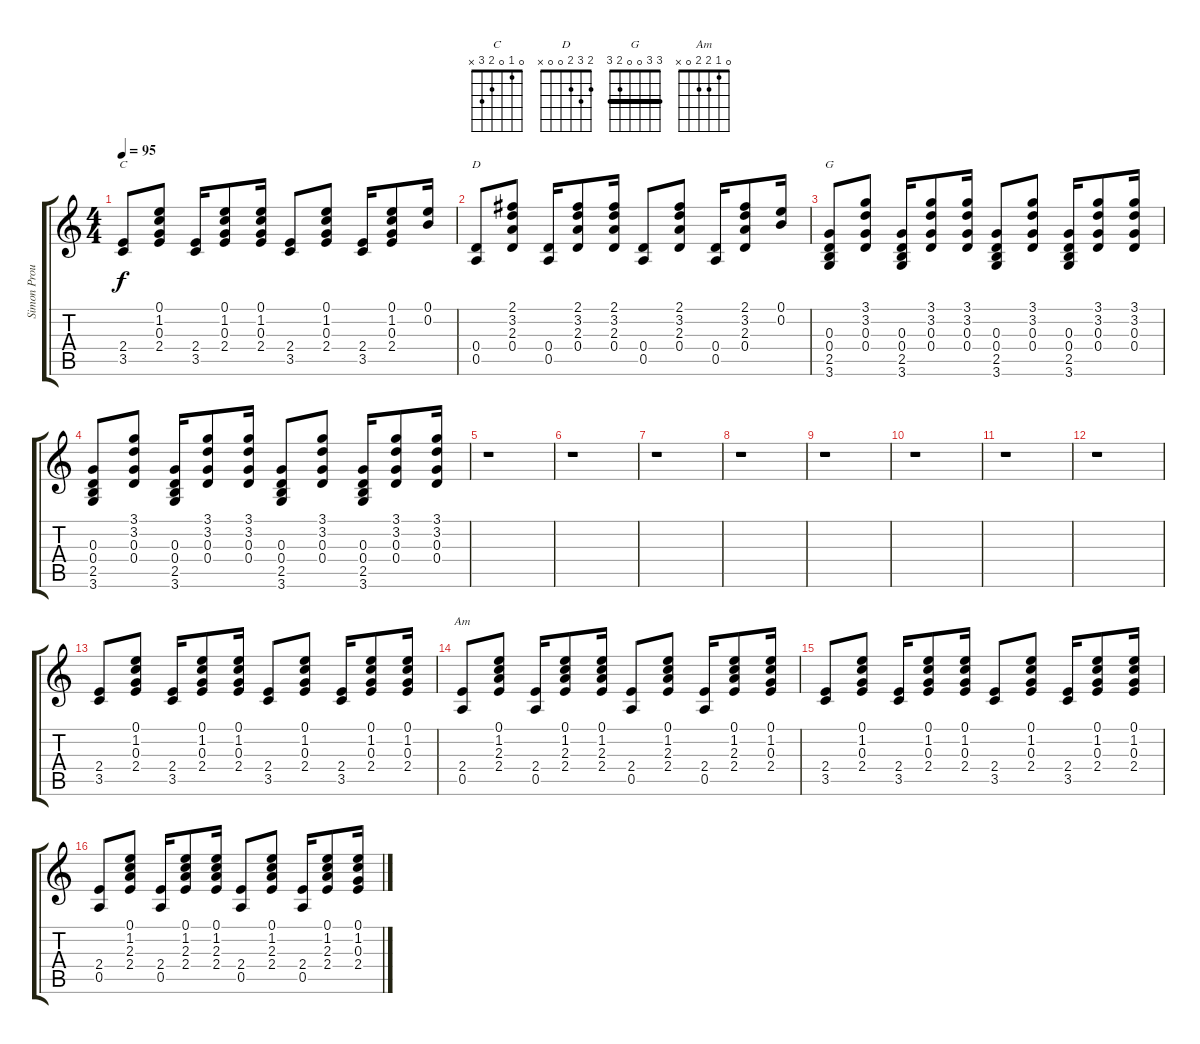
\track ("Simon Proulx - Guitare" "Simon Prou") {instrument acousticguitarsteel}
\staff {score tabs}
\tuning (E4 B3 G3 D3 A2 E2) {hide}
\chord ("C" 0 1 0 2 3 x)
\chord ("D" 2 3 2 0 0 x)
\chord ("G" 3 3 0 0 2 3) {barre 3}
\chord ("Am" 0 1 2 2 0 x)
\ts (4 4)
\tempo 95
\clef g2
\ks c
(2.4 3.5).8{ch "C" dy f} (0.1 1.2 0.3 2.4).8 (2.4 3.5).16 (0.1 1.2 0.3 2.4).8 (0.1 1.2 0.3 2.4).16 (2.4 3.5).8 (0.1 1.2 0.3 2.4).8 (2.4 3.5).16 (0.1 1.2 0.3 2.4).8 (0.1 0.2).16 |
(0.4 0.5).8{ch "D"} (2.1 3.2 2.3 0.4).8 (0.4 0.5).16 (2.1 3.2 2.3 0.4).8 (2.1 3.2 2.3 0.4).16 (0.4 0.5).8 (2.1 3.2 2.3 0.4).8 (0.4 0.5).16 (2.1 3.2 2.3 0.4).8 (0.1 0.2).16 |
(0.3 0.4 2.5 3.6).8{ch "G"} (3.1 3.2 0.3 0.4).8 (0.3 0.4 2.5 3.6).16 (3.1 3.2 0.3 0.4).8 (3.1 3.2 0.3 0.4).16 (0.3 0.4 2.5 3.6).8 (3.1 3.2 0.3 0.4).8 (0.3 0.4 2.5 3.6).16 (3.1 3.2 0.3 0.4).8 (3.1 3.2 0.3 0.4).16 |
(0.3 0.4 2.5 3.6).8 (3.1 3.2 0.3 0.4).8 (0.3 0.4 2.5 3.6).16 (3.1 3.2 0.3 0.4).8 (3.1 3.2 0.3 0.4).16 (0.3 0.4 2.5 3.6).8 (3.1 3.2 0.3 0.4).8 (0.3 0.4 2.5 3.6).16 (3.1 3.2 0.3 0.4).8 (3.1 3.2 0.3 0.4).16 |
r.1 |
r.1 |
r.1 |
r.1 |
r.1 |
r.1 |
r.1 |
r.1 |
(2.4 3.5).8 (0.1 1.2 0.3 2.4).8 (2.4 3.5).16 (0.1 1.2 0.3 2.4).8 (0.1 1.2 0.3 2.4).16 (2.4 3.5).8 (0.1 1.2 0.3 2.4).8 (2.4 3.5).16 (0.1 1.2 0.3 2.4).8 (0.1 1.2 0.3 2.4).16 |
(2.4 0.5).8{ch "Am"} (0.1 1.2 2.3 2.4).8 (2.4 0.5).16 (0.1 1.2 2.3 2.4).8 (0.1 1.2 2.3 2.4).16 (2.4 0.5).8 (0.1 1.2 2.3 2.4).8 (2.4 0.5).16 (0.1 1.2 2.3 2.4).8 (0.1 1.2 0.3 2.4).16 |
(2.4 3.5).8 (0.1 1.2 0.3 2.4).8 (2.4 3.5).16 (0.1 1.2 0.3 2.4).8 (0.1 1.2 0.3 2.4).16 (2.4 3.5).8 (0.1 1.2 0.3 2.4).8 (2.4 3.5).16 (0.1 1.2 0.3 2.4).8 (0.1 1.2 0.3 2.4).16 |
(2.4 0.5).8 (0.1 1.2 2.3 2.4).8 (2.4 0.5).16 (0.1 1.2 2.3 2.4).8 (0.1 1.2 2.3 2.4).16 (2.4 0.5).8 (0.1 1.2 2.3 2.4).8 (2.4 0.5).16 (0.1 1.2 2.3 2.4).8 (0.1 1.2 0.3 2.4).16
